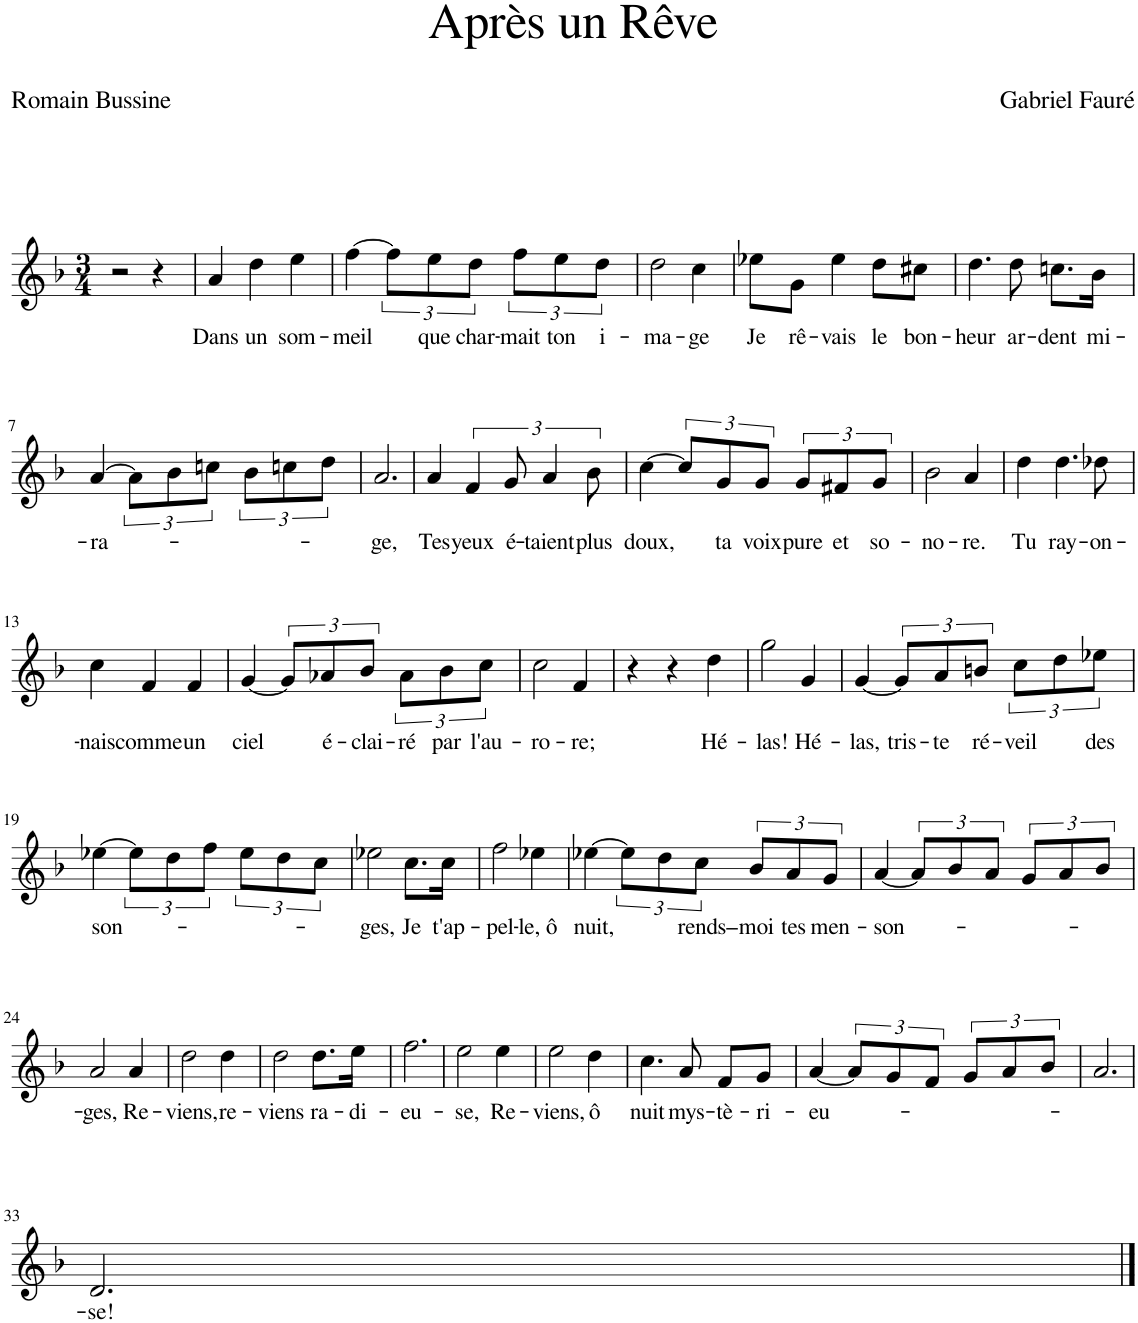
**kern	**text
*part1	*part1
*staff1	*staff1
*I"Piano	*
*I'Pno	*
*clefG2	*
*k[b-]	*
*M3/4	*
=1	=1
2r	.
4r	.
=2	=2
!	!LO:LY:b
4a/	Dans
!	!LO:LY:b
4dd\	un
!	!LO:LY:b
4ee\	som-
=3	=3
!	!LO:LY:b
[4ff\	-meil
12ff\L]	.
!	!LO:LY:b
12ee\	que
!	!LO:LY:b
12dd\J	char-
!	!LO:LY:b
12ff\L	-mait
!	!LO:LY:b
12ee\	ton
!	!LO:LY:b
12dd\J	i-
=4	=4
!	!LO:LY:b
2dd\	-ma-
!	!LO:LY:b
4cc\	-ge
=5	=5
!	!LO:LY:b
8ee-X\L	Je
!	!LO:LY:b
8g\J	rê-
!	!LO:LY:b
4ee-\	-vais
!	!LO:LY:b
8dd\L	le
!	!LO:LY:b
8cc#X\J	bon-
=6	=6
!	!LO:LY:b
4.dd\	-heur
!	!LO:LY:b
8dd\	ar-
!	!LO:LY:b
8.ccn\L	-dent
!	!LO:LY:b
16b-\Jk	mi-
!!LO:LB:g=z
=7	=7
!	!LO:LY:b
[4a/	-ra-
12a\L]	.
12b-\	.
12ccn\J	.
12b-\L	.
12ccn\	.
12dd\J	.
=8	=8
!	!LO:LY:b
2.a/	-ge,
=9	=9
!	!LO:LY:b
4a/	Tes
!	!LO:LY:b
6f/	yeux
!	!LO:LY:b
12g/	é-
!	!LO:LY:b
6a/	-taient
!	!LO:LY:b
12b-\	plus
=10	=10
!	!LO:LY:b
[4cc\	doux,
12cc/L]	.
!	!LO:LY:b
12g/	ta
!	!LO:LY:b
12g/J	voix
!	!LO:LY:b
12g/L	pure
!	!LO:LY:b
12f#X/	et
!	!LO:LY:b
12g/J	so-
=11	=11
!	!LO:LY:b
2b-\	-no-
!	!LO:LY:b
4a/	-re.
=12	=12
!	!LO:LY:b
4dd\	Tu
!	!LO:LY:b
4.dd\	ray-
!	!LO:LY:b
8dd-X\	-on-
!!LO:LB:g=z
=13	=13
!	!LO:LY:b
4cc\	-nais
!	!LO:LY:b
4f/	comme
!	!LO:LY:b
4f/	un
=14	=14
!	!LO:LY:b
[4g/	ciel
12g/L]	.
!	!LO:LY:b
12a-X/	é-
!	!LO:LY:b
12b-/J	-clai-
!	!LO:LY:b
12a-\L	-ré
!	!LO:LY:b
12b-\	par
!	!LO:LY:b
12cc\J	l'au-
=15	=15
!	!LO:LY:b
2cc\	-ro-
!	!LO:LY:b
4f/	-re;
=16	=16
4r	.
4r	.
!	!LO:LY:b
4dd\	Hé-
=17	=17
!	!LO:LY:b
2gg\	-las!
!	!LO:LY:b
4g/	Hé-
=18	=18
!	!LO:LY:b
[4g/	-las,
!	!LO:LY:b
12g/L]	tris-
!	!LO:LY:b
12a/	-te
!	!LO:LY:b
12bn/J	ré-
!	!LO:LY:b
12cc\L	-veil
12dd\	.
!	!LO:LY:b
12ee-X\J	des
!!LO:LB:g=z
=19	=19
!	!LO:LY:b
[4ee-X\	son-
12ee-\L]	.
12dd\	.
12ff\J	.
12ee-\L	.
12dd\	.
12cc\J	.
=20	=20
!	!LO:LY:b
2ee-X\	-ges,
!	!LO:LY:b
8.cc\L	Je
!	!LO:LY:b
16cc\Jk	t'ap-
=21	=21
!	!LO:LY:b
2ff\	-pel-
!	!LO:LY:b
4ee-X\	-le, ô
=22	=22
!	!LO:LY:b
[4ee-X\	nuit,
12ee-\L]	.
12dd\	.
!	!LO:LY:b
12cc\J	rends–
!	!LO:LY:b
12b-/L	moi
!	!LO:LY:b
12a/	tes
!	!LO:LY:b
12g/J	men-
=23	=23
!	!LO:LY:b
[4a/	-son-
12a/L]	.
12b-/	.
12a/J	.
12g/L	.
12a/	.
12b-/J	.
!!LO:LB:g=z
=24	=24
!	!LO:LY:b
2a/	-ges,
!	!LO:LY:b
4a/	Re-
=25	=25
!	!LO:LY:b
2dd\	-viens,
!	!LO:LY:b
4dd\	re-
=26	=26
!	!LO:LY:b
2dd\	-viens
!	!LO:LY:b
8.dd\L	ra-
!	!LO:LY:b
16ee\Jk	-di-
=27	=27
!	!LO:LY:b
2.ff\	-eu-
=28	=28
!	!LO:LY:b
2ee\	-se,
!	!LO:LY:b
4ee\	Re-
=29	=29
!	!LO:LY:b
2ee\	-viens,
!	!LO:LY:b
4dd\	ô
=30	=30
!	!LO:LY:b
4.cc\	nuit
!	!LO:LY:b
8a/	mys-
!	!LO:LY:b
8f/L	-tè-
!	!LO:LY:b
8g/J	-ri-
=31	=31
!	!LO:LY:b
[4a/	-eu-
12a/L]	.
12g/	.
12f/J	.
12g/L	.
12a/	.
12b-/J	.
=32	=32
2.a/	.
!!LO:LB:g=z
=33	=33
!	!LO:LY:b
2.d/	-se!
==	==
*-	*-
